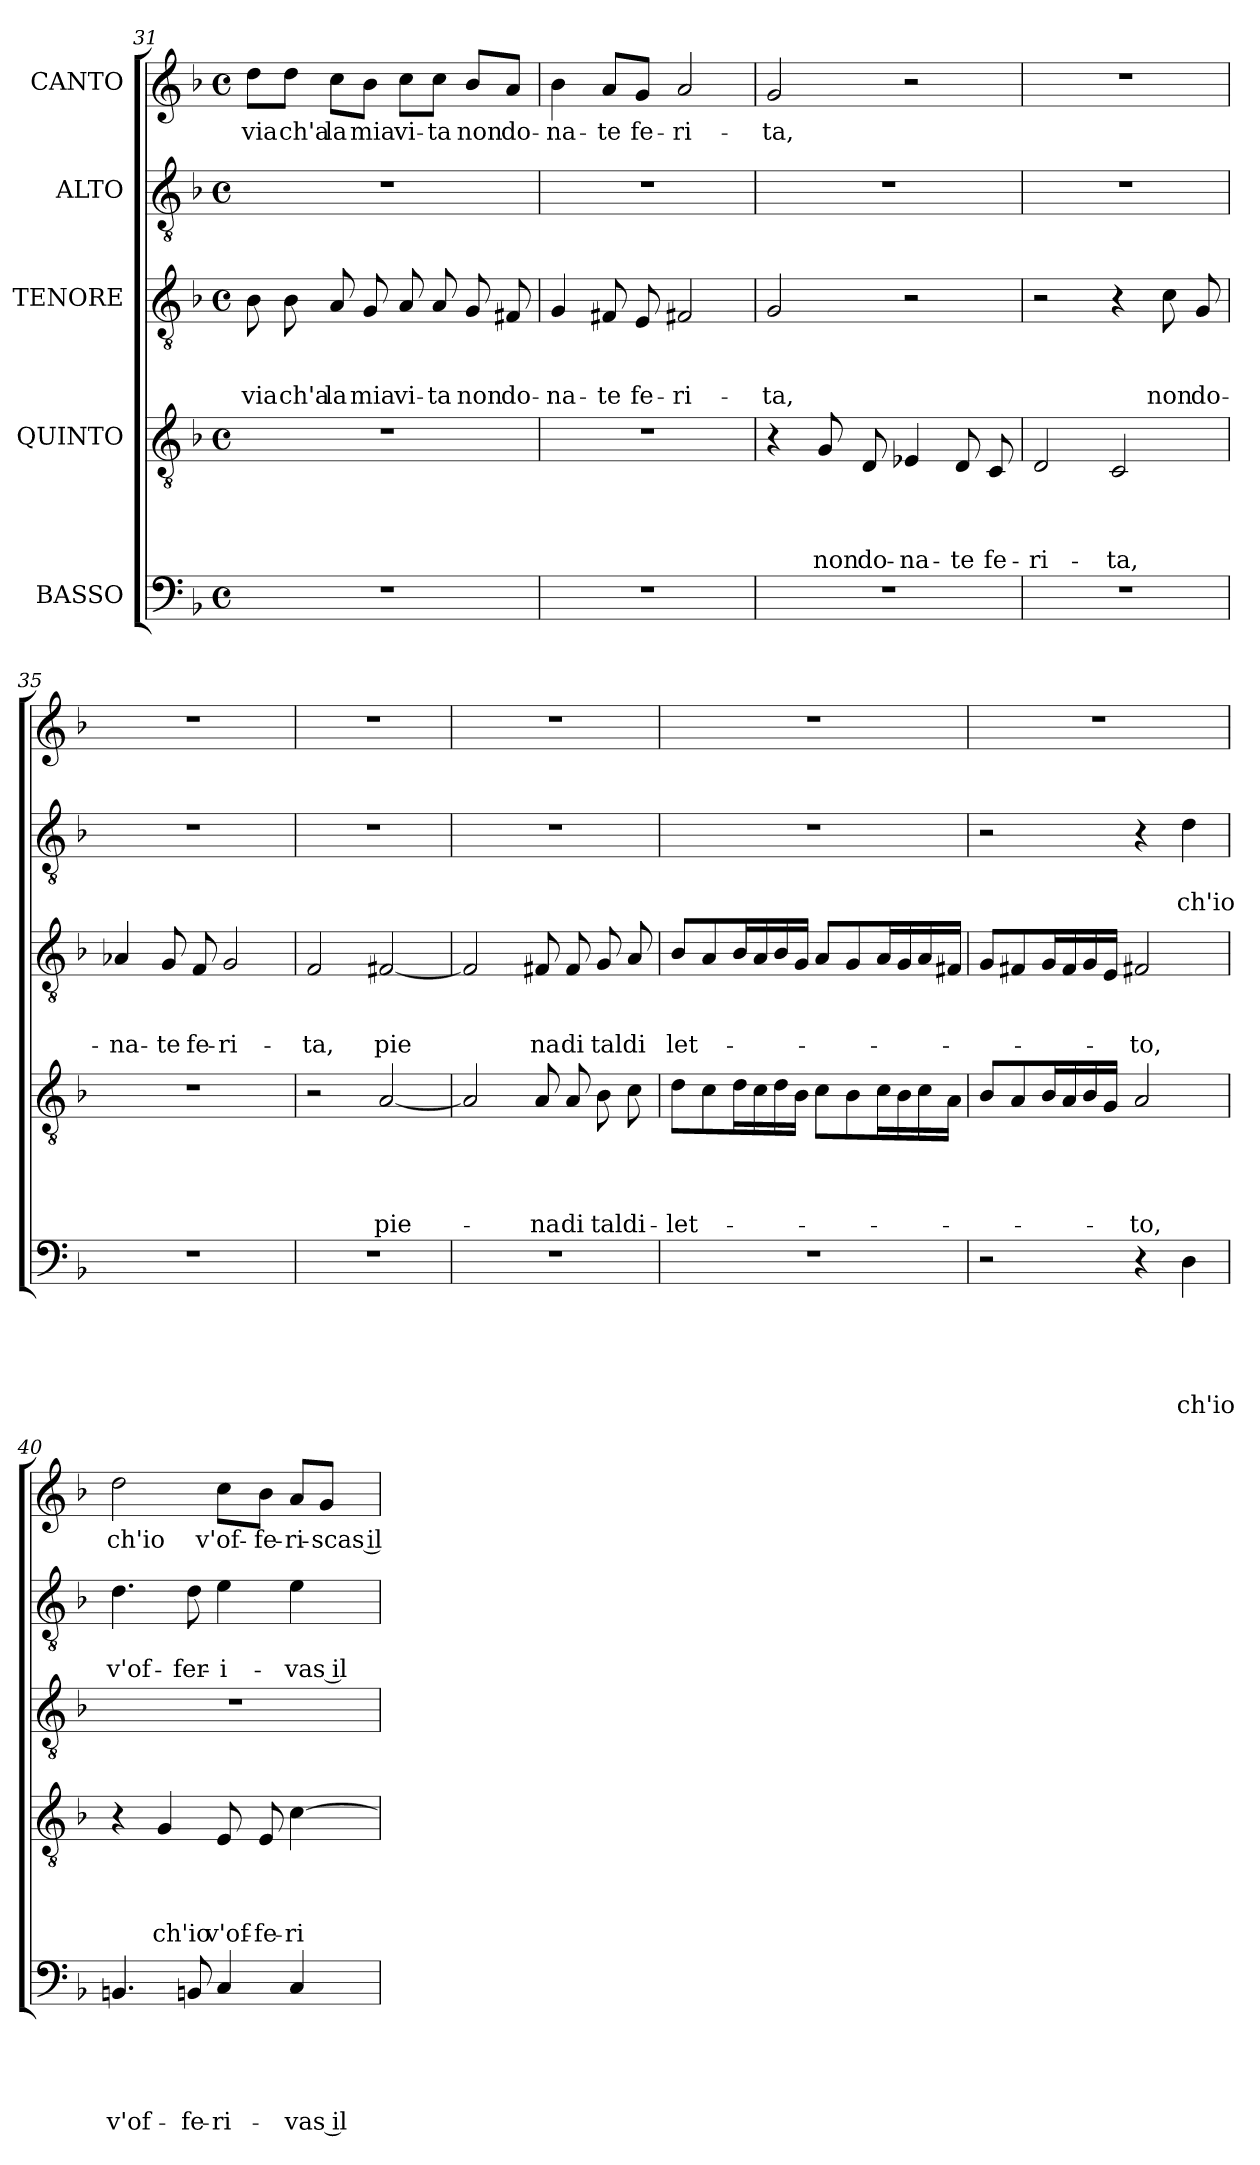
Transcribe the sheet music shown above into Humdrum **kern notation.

**kern	**text	**text	**text	**text	**text	**kern	**text	**text	**text	**text	**kern	**text	**text	**text	**kern	**text	**text	**kern	**text
*part5	*part5	*part5	*part5	*part5	*part5	*part4	*part4	*part4	*part4	*part4	*part3	*part3	*part3	*part3	*part2	*part2	*part2	*part1	*part1
*staff5	*staff5	*staff5	*staff5	*staff5	*staff5	*staff4	*staff4	*staff4	*staff4	*staff4	*staff3	*staff3	*staff3	*staff3	*staff2	*staff2	*staff2	*staff1	*staff1
*I"BASSO	*	*	*	*	*	*I"QUINTO	*	*	*	*	*I"TENORE	*	*	*	*I"ALTO	*	*	*I"CANTO	*
*clefF4	*	*	*	*	*	*clefGv2	*	*	*	*	*clefGv2	*	*	*	*clefGv2	*	*	*clefG2	*
*k[b-]	*	*	*	*	*	*k[b-]	*	*	*	*	*k[b-]	*	*	*	*k[b-]	*	*	*k[b-]	*
*F:	*	*	*	*	*	*F:	*	*	*	*	*F:	*	*	*	*F:	*	*	*F:	*
*M4/4	*	*	*	*	*	*M4/4	*	*	*	*	*M4/4	*	*	*	*M4/4	*	*	*M4/4	*
*met(c)	*	*	*	*	*	*met(c)	*	*	*	*	*met(c)	*	*	*	*met(c)	*	*	*met(c)	*
=31	=31	=31	=31	=31	=31	=31	=31	=31	=31	=31	=31	=31	=31	=31	=31	=31	=31	=31	=31
!	!	!	!	!	!	!	!	!	!	!	!	!	!	!LO:LY:b	!	!	!	!	!LO:LY:b
1r	.	.	.	.	.	1r	.	.	.	.	8B-\	.	.	via	1r	.	.	8dd\L	via
!	!	!	!	!	!	!	!	!	!	!	!	!	!	!LO:LY:b	!	!	!	!	!LO:LY:b
.	.	.	.	.	.	.	.	.	.	.	8B-\	.	.	ch'a	.	.	.	8dd\J	ch'a
!	!	!	!	!	!	!	!	!	!	!	!	!	!	!LO:LY:b	!	!	!	!	!LO:LY:b
.	.	.	.	.	.	.	.	.	.	.	8A/	.	.	la	.	.	.	8cc\L	la
!	!	!	!	!	!	!	!	!	!	!	!	!	!	!LO:LY:b	!	!	!	!	!LO:LY:b
.	.	.	.	.	.	.	.	.	.	.	8G/	.	.	mia	.	.	.	8b-\J	mia
!	!	!	!	!	!	!	!	!	!	!	!	!	!	!LO:LY:b	!	!	!	!	!LO:LY:b
.	.	.	.	.	.	.	.	.	.	.	8A/	.	.	vi-	.	.	.	8cc\L	vi-
!	!	!	!	!	!	!	!	!	!	!	!	!	!	!LO:LY:b:rj	!	!	!	!	!LO:LY:b:rj
.	.	.	.	.	.	.	.	.	.	.	8A/	.	.	-ta	.	.	.	8cc\J	-ta
!	!	!	!	!	!	!	!	!	!	!	!	!	!	!LO:LY:b	!	!	!	!	!LO:LY:b
.	.	.	.	.	.	.	.	.	.	.	8G/	.	.	non	.	.	.	8b-/L	non
!	!	!	!	!	!	!	!	!	!	!	!	!	!	!LO:LY:b	!	!	!	!	!LO:LY:b
.	.	.	.	.	.	.	.	.	.	.	8F#i/	.	.	do-	.	.	.	8a/J	do-
=32	=32	=32	=32	=32	=32	=32	=32	=32	=32	=32	=32	=32	=32	=32	=32	=32	=32	=32	=32
!	!	!	!	!	!	!	!	!	!	!	!	!	!	!LO:LY:b	!	!	!	!	!LO:LY:b
1r	.	.	.	.	.	1r	.	.	.	.	4G/	.	.	-na-	1r	.	.	4b-\	-na-
!	!	!	!	!	!	!	!	!	!	!	!	!	!	!LO:LY:b	!	!	!	!	!LO:LY:b
.	.	.	.	.	.	.	.	.	.	.	8F#i/	.	.	-te	.	.	.	8a/L	-te
!	!	!	!	!	!	!	!	!	!	!	!	!	!	!LO:LY:b	!	!	!	!	!LO:LY:b
.	.	.	.	.	.	.	.	.	.	.	8E/	.	.	fe-	.	.	.	8g/J	fe-
!	!	!	!	!	!	!	!	!	!	!	!	!	!	!LO:LY:b	!	!	!	!	!LO:LY:b
.	.	.	.	.	.	.	.	.	.	.	2F#X/	.	.	-ri-	.	.	.	2a/	-ri-
=33	=33	=33	=33	=33	=33	=33	=33	=33	=33	=33	=33	=33	=33	=33	=33	=33	=33	=33	=33
!	!	!	!	!	!	!	!	!	!	!	!	!	!	!LO:LY:b	!	!	!	!	!LO:LY:b
1r	.	.	.	.	.	4r	.	.	.	.	2G/	.	.	-ta,	1r	.	.	2g/	-ta,
!	!	!	!	!	!	!	!	!	!	!LO:LY:b	!	!	!	!	!	!	!	!	!
.	.	.	.	.	.	8G/	.	.	.	non	.	.	.	.	.	.	.	.	.
!	!	!	!	!	!	!	!	!	!	!LO:LY:b	!	!	!	!	!	!	!	!	!
.	.	.	.	.	.	8D/	.	.	.	do-	.	.	.	.	.	.	.	.	.
!	!	!	!	!	!	!	!	!	!	!LO:LY:b	!	!	!	!	!	!	!	!	!
.	.	.	.	.	.	4E-X/	.	.	.	-na-	2r	.	.	.	.	.	.	2r	.
!	!	!	!	!	!	!	!	!	!	!LO:LY:b:rj	!	!	!	!	!	!	!	!	!
.	.	.	.	.	.	8D/	.	.	.	-te	.	.	.	.	.	.	.	.	.
!	!	!	!	!	!	!	!	!	!	!LO:LY:b	!	!	!	!	!	!	!	!	!
.	.	.	.	.	.	8C/	.	.	.	fe-	.	.	.	.	.	.	.	.	.
!!LO:LB:g=z
=34	=34	=34	=34	=34	=34	=34	=34	=34	=34	=34	=34	=34	=34	=34	=34	=34	=34	=34	=34
!	!	!	!	!	!	!	!	!	!	!LO:LY:b	!	!	!	!	!	!	!	!	!
1r	.	.	.	.	.	2D/	.	.	.	-ri-	2r	.	.	.	1r	.	.	1r	.
!	!	!	!	!	!	!	!	!	!	!LO:LY:b	!	!	!	!	!	!	!	!	!
.	.	.	.	.	.	2C/	.	.	.	-ta,	4r	.	.	.	.	.	.	.	.
!	!	!	!	!	!	!	!	!	!	!	!	!	!	!LO:LY:b	!	!	!	!	!
.	.	.	.	.	.	.	.	.	.	.	8c\	.	.	non	.	.	.	.	.
!	!	!	!	!	!	!	!	!	!	!	!	!	!	!LO:LY:b	!	!	!	!	!
.	.	.	.	.	.	.	.	.	.	.	8G/	.	.	do-	.	.	.	.	.
=35	=35	=35	=35	=35	=35	=35	=35	=35	=35	=35	=35	=35	=35	=35	=35	=35	=35	=35	=35
!	!	!	!	!	!	!	!	!	!	!	!	!	!	!LO:LY:b	!	!	!	!	!
1r	.	.	.	.	.	1r	.	.	.	.	4A-X/	.	.	-na-	1r	.	.	1r	.
!	!	!	!	!	!	!	!	!	!	!	!	!	!	!LO:LY:b	!	!	!	!	!
.	.	.	.	.	.	.	.	.	.	.	8G/	.	.	-te	.	.	.	.	.
!	!	!	!	!	!	!	!	!	!	!	!	!	!	!LO:LY:b	!	!	!	!	!
.	.	.	.	.	.	.	.	.	.	.	8F/	.	.	fe-	.	.	.	.	.
!	!	!	!	!	!	!	!	!	!	!	!	!	!	!LO:LY:b	!	!	!	!	!
.	.	.	.	.	.	.	.	.	.	.	2G/	.	.	-ri-	.	.	.	.	.
=36	=36	=36	=36	=36	=36	=36	=36	=36	=36	=36	=36	=36	=36	=36	=36	=36	=36	=36	=36
!	!	!	!	!	!	!	!	!	!	!	!	!	!	!LO:LY:b	!	!	!	!	!
1r	.	.	.	.	.	2r	.	.	.	.	2F/	.	.	-ta,	1r	.	.	1r	.
!	!	!	!	!	!	!	!	!	!	!LO:LY:b	!	!	!	!LO:LY:b	!	!	!	!	!
.	.	.	.	.	.	[<2A/	.	.	.	pie-	[<2F#X/	.	.	pie	.	.	.	.	.
=37	=37	=37	=37	=37	=37	=37	=37	=37	=37	=37	=37	=37	=37	=37	=37	=37	=37	=37	=37
1r	.	.	.	.	.	2A/]	.	.	.	.	2F#/]	.	.	.	1r	.	.	1r	.
!	!	!	!	!	!	!	!	!	!	!LO:LY:b	!	!	!	!LO:LY:b	!	!	!	!	!
.	.	.	.	.	.	8A/	.	.	.	-na	8F#i/	.	.	na	.	.	.	.	.
!	!	!	!	!	!	!	!	!	!	!LO:LY:b	!	!	!	!LO:LY:b	!	!	!	!	!
.	.	.	.	.	.	8A/	.	.	.	di	8F#i/	.	.	di	.	.	.	.	.
!	!	!	!	!	!	!	!	!	!	!LO:LY:b	!	!	!	!LO:LY:b	!	!	!	!	!
.	.	.	.	.	.	8B-\	.	.	.	tal	8G/	.	.	tal	.	.	.	.	.
!	!	!	!	!	!	!	!	!	!	!LO:LY:b	!	!	!	!LO:LY:b	!	!	!	!	!
.	.	.	.	.	.	8c\	.	.	.	di-	8A/	.	.	di	.	.	.	.	.
=38	=38	=38	=38	=38	=38	=38	=38	=38	=38	=38	=38	=38	=38	=38	=38	=38	=38	=38	=38
!	!	!	!	!	!	!	!	!	!	!LO:LY:b	!	!	!	!LO:LY:b	!	!	!	!	!
1r	.	.	.	.	.	8d\L	.	.	.	-let-	8B-/L	.	.	let-	1r	.	.	1r	.
.	.	.	.	.	.	8c\	.	.	.	.	8A/	.	.	.	.	.	.	.	.
.	.	.	.	.	.	16d\L	.	.	.	.	16B-/L	.	.	.	.	.	.	.	.
.	.	.	.	.	.	16c\	.	.	.	.	16A/	.	.	.	.	.	.	.	.
.	.	.	.	.	.	16d\	.	.	.	.	16B-/	.	.	.	.	.	.	.	.
.	.	.	.	.	.	16B-\JJ	.	.	.	.	16G/JJ	.	.	.	.	.	.	.	.
.	.	.	.	.	.	8c\L	.	.	.	.	8A/L	.	.	.	.	.	.	.	.
.	.	.	.	.	.	8B-\	.	.	.	.	8G/	.	.	.	.	.	.	.	.
.	.	.	.	.	.	16c\L	.	.	.	.	16A/L	.	.	.	.	.	.	.	.
.	.	.	.	.	.	16B-\	.	.	.	.	16G/	.	.	.	.	.	.	.	.
.	.	.	.	.	.	16c\	.	.	.	.	16A/	.	.	.	.	.	.	.	.
.	.	.	.	.	.	16A\JJ	.	.	.	.	16F#i/JJ	.	.	.	.	.	.	.	.
=39	=39	=39	=39	=39	=39	=39	=39	=39	=39	=39	=39	=39	=39	=39	=39	=39	=39	=39	=39
2r	.	.	.	.	.	8B-/L	.	.	.	.	8G/L	.	.	.	2r	.	.	1r	.
.	.	.	.	.	.	8A/	.	.	.	.	8F#i/	.	.	.	.	.	.	.	.
.	.	.	.	.	.	16B-/L	.	.	.	.	16G/L	.	.	.	.	.	.	.	.
.	.	.	.	.	.	16A/	.	.	.	.	16F#i/	.	.	.	.	.	.	.	.
.	.	.	.	.	.	16B-/	.	.	.	.	16G/	.	.	.	.	.	.	.	.
.	.	.	.	.	.	16G/JJ	.	.	.	.	16E/JJ	.	.	.	.	.	.	.	.
!	!	!	!	!	!	!	!	!	!	!LO:LY:b	!	!	!	!LO:LY:b	!	!	!	!	!
4r	.	.	.	.	.	2A/	.	.	.	-to,	2F#X/	.	.	-to,	4r	.	.	.	.
!	!	!	!	!	!LO:LY:b	!	!	!	!	!	!	!	!	!	!	!	!LO:LY:b	!	!
4D\	.	.	.	.	ch'io	.	.	.	.	.	.	.	.	.	4d\	.	ch'io	.	.
!!LO:PB:g=z
=40	=40	=40	=40	=40	=40	=40	=40	=40	=40	=40	=40	=40	=40	=40	=40	=40	=40	=40	=40
!	!	!	!	!	!LO:LY:b	!	!	!	!	!	!	!	!	!	!	!	!LO:LY:b	!	!LO:LY:b
4.BBn/	.	.	.	.	v'of-	4r	.	.	.	.	1r	.	.	.	4.d\	.	v'of-	2dd\	ch'io
!	!	!	!	!	!	!	!	!	!	!LO:LY:b	!	!	!	!	!	!	!	!	!
.	.	.	.	.	.	4G/	.	.	.	ch'io	.	.	.	.	.	.	.	.	.
!	!	!	!	!	!LO:LY:b	!	!	!	!	!	!	!	!	!	!	!	!LO:LY:b	!	!
8BBni/	.	.	.	.	-fe-	.	.	.	.	.	.	.	.	.	8d\	.	-fer-	.	.
!	!	!	!	!	!LO:LY:b	!	!	!	!	!LO:LY:b	!	!	!	!	!	!	!LO:LY:b	!	!LO:LY:b
4C/	.	.	.	.	-ri-	8E/	.	.	.	v'of-	.	.	.	.	4e\	.	-i-	8cc\L	v'of-
!	!	!	!	!	!	!	!	!	!	!LO:LY:b	!	!	!	!	!	!	!	!	!LO:LY:b:rj
.	.	.	.	.	.	8E/	.	.	.	-fe-	.	.	.	.	.	.	.	8b-i\J	-fe-
!	!	!	!	!	!LO:LY:b:rj	!	!	!	!	!LO:LY:b	!	!	!	!	!	!	!LO:LY:b:rj	!	!LO:LY:b
4C/	.	.	.	.	-vas il	[>4c\	.	.	.	-ri-	.	.	.	.	4e\	.	-vas il	8a/L	-ri-
!	!	!	!	!	!	!	!	!	!	!	!	!	!	!	!	!	!	!	!LO:LY:b:rj
.	.	.	.	.	.	.	.	.	.	.	.	.	.	.	.	.	.	8g/J	-scas il
=	=	=	=	=	=	=	=	=	=	=	=	=	=	=	=	=	=	=	=
*-	*-	*-	*-	*-	*-	*-	*-	*-	*-	*-	*-	*-	*-	*-	*-	*-	*-	*-	*-
